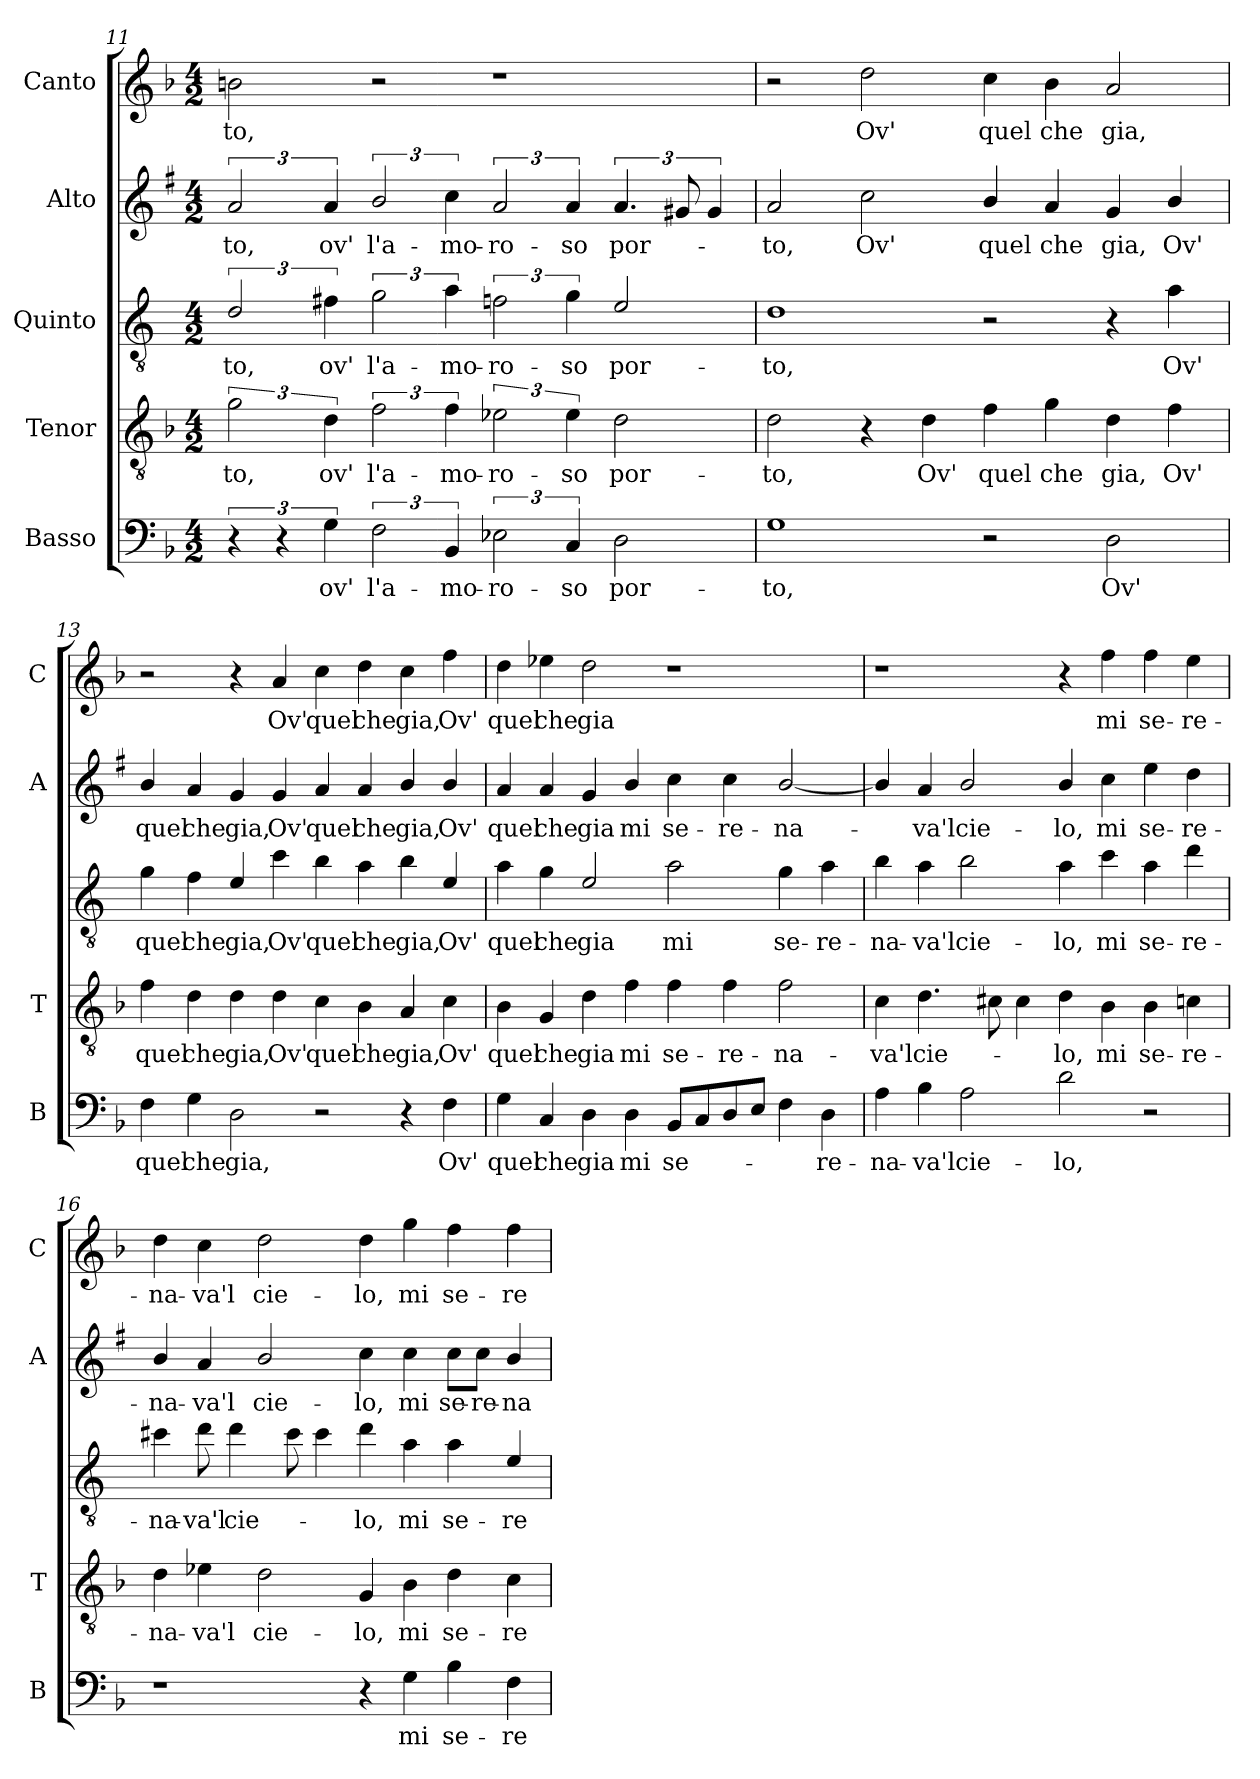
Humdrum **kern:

**kern	**text	**kern	**text	**kern	**text	**kern	**text	**kern	**text
*part5	*part5	*part4	*part4	*part3	*part3	*part2	*part2	*part1	*part1
*staff5	*staff5	*staff4	*staff4	*staff3	*staff3	*staff2	*staff2	*staff1	*staff1
*I"Basso	*	*I"Tenor	*	*I"Quinto	*	*I"Alto	*	*I"Canto	*
*I'B	*	*I'T	*	*	*	*I'A	*	*I'C	*
!!LO:PB:g=z
*clefF4	*	*clefGv2	*	*clefGv2	*	*clefG2	*	*clefG2	*
*	*	*	*	*ITrd4c7	*	*ITrd1c2	*	*	*
*k[b-]	*	*k[b-]	*	*k[b-]	*	*k[b-]	*	*k[b-]	*
*F:	*	*F:	*	*F:	*	*F:	*	*F:	*
*M4/2	*	*M4/2	*	*M4/2	*	*M4/2	*	*M4/2	*
=11	=11	=11	=11	=11	=11	=11	=11	=11	=11
!	!	!	!LO:LY:b	!	!LO:LY:b	!	!LO:LY:b	!	!LO:LY:b
6r	.	3g\	-to,	3G/	-to,	3g/	-to,	2bn\	-to,
6r	.	.	.	.	.	.	.	.	.
!	!LO:LY:b	!	!LO:LY:b	!	!LO:LY:b	!	!LO:LY:b	!	!
6G\	ov'	6d\	ov'	6Bn\	ov'	6g/	ov'	.	.
!	!LO:LY:b	!	!LO:LY:b	!	!LO:LY:b	!	!LO:LY:b	!	!
3F\	l'a-	3f\	l'a-	3c\	l'a-	3a/	l'a-	2r	.
!	!LO:LY:b	!	!LO:LY:b	!	!LO:LY:b	!	!LO:LY:b	!	!
6BB-/	-mo-	6f\	-mo-	6d\	-mo-	6b-\	-mo-	.	.
!	!LO:LY:b	!	!LO:LY:b	!	!LO:LY:b	!	!LO:LY:b	!	!
3E-X\	-ro-	3e-X\	-ro-	3B-X\	-ro-	3g/	-ro-	1r	.
!	!LO:LY:b	!	!LO:LY:b	!	!LO:LY:b	!	!LO:LY:b	!	!
6C/	-so	6e-\	-so	6c\	-so	6g/	-so	.	.
!	!LO:LY:b	!	!LO:LY:b	!	!LO:LY:b	!	!LO:LY:b	!	!
2D\	por-	2d\	por-	2A/	por-	6.g/	por-	.	.
.	.	.	.	.	.	12f#X/	.	.	.
.	.	.	.	.	.	6f#/	.	.	.
=12	=12	=12	=12	=12	=12	=12	=12	=12	=12
!	!LO:LY:b	!	!LO:LY:b	!	!LO:LY:b	!	!LO:LY:b	!	!
1G	-to,	2d\	-to,	1G	-to,	2g/	-to,	2r	.
!	!	!	!	!	!	!	!LO:LY:b	!	!LO:LY:b
.	.	4r	.	.	.	2b-\	Ov'	2dd\	Ov'
!	!	!	!LO:LY:b	!	!	!	!	!	!
.	.	4d\	Ov'	.	.	.	.	.	.
!	!	!	!LO:LY:b	!	!	!	!LO:LY:b	!	!LO:LY:b
2r	.	4f\	quel	2r	.	4a/	quel	4cc\	quel
!	!	!	!LO:LY:b	!	!	!	!LO:LY:b	!	!LO:LY:b
.	.	4g\	che	.	.	4g/	che	4b-\	che
!	!LO:LY:b	!	!LO:LY:b	!	!	!	!LO:LY:b	!	!LO:LY:b
2D\	Ov'	4d\	gia,	4r	.	4f/	gia,	2a/	gia,
!	!	!	!LO:LY:b	!	!LO:LY:b	!	!LO:LY:b	!	!
.	.	4f\	Ov'	4d\	Ov'	4a/	Ov'	.	.
=13	=13	=13	=13	=13	=13	=13	=13	=13	=13
!	!LO:LY:b	!	!LO:LY:b	!	!LO:LY:b	!	!LO:LY:b	!	!
4F\	quel	4f\	quel	4c\	quel	4a/	quel	2r	.
!	!LO:LY:b	!	!LO:LY:b	!	!LO:LY:b	!	!LO:LY:b	!	!
4G\	che	4d\	che	4B-\	che	4g/	che	.	.
!	!LO:LY:b	!	!LO:LY:b	!	!LO:LY:b	!	!LO:LY:b	!	!
2D\	gia,	4d\	gia,	4A/	gia,	4f/	gia,	4r	.
!	!	!	!LO:LY:b	!	!LO:LY:b	!	!LO:LY:b	!	!LO:LY:b
.	.	4d\	Ov'	4f\	Ov'	4f/	Ov'	4a/	Ov'
!	!	!	!LO:LY:b	!	!LO:LY:b	!	!LO:LY:b	!	!LO:LY:b
2r	.	4c\	quel	4e\	quel	4g/	quel	4cc\	quel
!	!	!	!LO:LY:b	!	!LO:LY:b	!	!LO:LY:b	!	!LO:LY:b
.	.	4B-\	che	4d\	che	4g/	che	4dd\	che
!	!	!	!LO:LY:b	!	!LO:LY:b	!	!LO:LY:b	!	!LO:LY:b
4r	.	4A/	gia,	4e\	gia,	4a/	gia,	4cc\	gia,
!	!LO:LY:b	!	!LO:LY:b	!	!LO:LY:b	!	!LO:LY:b	!	!LO:LY:b
4F\	Ov'	4c\	Ov'	4A/	Ov'	4a/	Ov'	4ff\	Ov'
!!LO:LB:g=z
=14	=14	=14	=14	=14	=14	=14	=14	=14	=14
!	!LO:LY:b	!	!LO:LY:b	!	!LO:LY:b	!	!LO:LY:b	!	!LO:LY:b
4G\	quel	4B-\	quel	4d\	quel	4g/	quel	4dd\	quel
!	!LO:LY:b	!	!LO:LY:b	!	!LO:LY:b	!	!LO:LY:b	!	!LO:LY:b
4C/	che	4G/	che	4c\	che	4g/	che	4ee-X\	che
!	!LO:LY:b	!	!LO:LY:b	!	!LO:LY:b	!	!LO:LY:b	!	!LO:LY:b
4D\	gia	4d\	gia	2A/	gia	4f/	gia	2dd\	gia
!	!LO:LY:b	!	!LO:LY:b	!	!	!	!LO:LY:b	!	!
4D\	mi	4f\	mi	.	.	4a/	mi	.	.
!	!LO:LY:b	!	!LO:LY:b	!	!LO:LY:b	!	!LO:LY:b	!	!
8BB-/L	se-	4f\	se-	2d\	mi	4b-\	se-	1r	.
8C/	.	.	.	.	.	.	.	.	.
!	!	!	!LO:LY:b	!	!	!	!LO:LY:b	!	!
8D/	.	4f\	-re-	.	.	4b-\	-re-	.	.
8E/J	.	.	.	.	.	.	.	.	.
!	!	!	!LO:LY:b	!	!LO:LY:b	!	!LO:LY:b	!	!
4F\	.	2f\	-na-	4c\	se-	[2a/	-na-	.	.
!	!LO:LY:b	!	!	!	!LO:LY:b	!	!	!	!
4D\	-re-	.	.	4d\	-re-	.	.	.	.
=15	=15	=15	=15	=15	=15	=15	=15	=15	=15
!	!LO:LY:b	!	!LO:LY:b	!	!LO:LY:b	!	!	!	!
4A\	-na-	4c\	-va'l	4e\	-na-	4a/]	.	1r	.
!	!LO:LY:b	!	!LO:LY:b	!	!LO:LY:b	!	!LO:LY:b	!	!
4B-\	-va'l	4.d\	cie-	4d\	-va'l	4g/	-va'l	.	.
!	!LO:LY:b	!	!	!	!LO:LY:b	!	!LO:LY:b	!	!
2A\	cie-	.	.	2e\	cie-	2a/	cie-	.	.
.	.	8c#X\	.	.	.	.	.	.	.
.	.	4c#\	.	.	.	.	.	.	.
!	!LO:LY:b	!	!LO:LY:b	!	!LO:LY:b	!	!LO:LY:b	!	!
2d\	-lo,	4d\	-lo,	4d\	-lo,	4a/	-lo,	4r	.
!	!	!	!LO:LY:b	!	!LO:LY:b	!	!LO:LY:b	!	!LO:LY:b
.	.	4B-\	mi	4f\	mi	4b-\	mi	4ff\	mi
!	!	!	!LO:LY:b	!	!LO:LY:b	!	!LO:LY:b	!	!LO:LY:b
2r	.	4B-\	se-	4d\	se-	4dd\	se-	4ff\	se-
!	!	!	!LO:LY:b	!	!LO:LY:b	!	!LO:LY:b	!	!LO:LY:b
.	.	4cn\	-re-	4g\	-re-	4cc\	-re-	4ee\	-re-
=16	=16	=16	=16	=16	=16	=16	=16	=16	=16
!	!	!	!LO:LY:b	!	!LO:LY:b	!	!LO:LY:b	!	!LO:LY:b
1r	.	4d\	-na-	4f#X\	-na-	4a/	-na-	4dd\	-na-
!	!	!	!LO:LY:b	!	!LO:LY:b	!	!LO:LY:b	!	!LO:LY:b
.	.	4e-X\	-va'l	8g\	-va'l	4g/	-va'l	4cc\	-va'l
!	!	!	!	!	!LO:LY:b	!	!	!	!
.	.	.	.	4g\	cie-	.	.	.	.
!	!	!	!LO:LY:b	!	!	!	!LO:LY:b	!	!LO:LY:b
.	.	2d\	cie-	.	.	2a/	cie-	2dd\	cie-
.	.	.	.	8f#\	.	.	.	.	.
.	.	.	.	4f#\	.	.	.	.	.
!	!	!	!LO:LY:b	!	!LO:LY:b	!	!LO:LY:b	!	!LO:LY:b
4r	.	4G/	-lo,	4g\	-lo,	4b-\	-lo,	4dd\	-lo,
!	!LO:LY:b	!	!LO:LY:b	!	!LO:LY:b	!	!LO:LY:b	!	!LO:LY:b
4G\	mi	4B-\	mi	4d\	mi	4b-\	mi	4gg\	mi
!	!LO:LY:b	!	!LO:LY:b	!	!LO:LY:b	!	!LO:LY:b	!	!LO:LY:b
4B-\	se-	4d\	se-	4d\	se-	8b-\L	se-	4ff\	se-
!	!	!	!	!	!	!	!LO:LY:b	!	!
.	.	.	.	.	.	8b-\J	-re-	.	.
!	!LO:LY:b	!	!LO:LY:b	!	!LO:LY:b	!	!LO:LY:b	!	!LO:LY:b
4F\	-re-	4c\	-re-	4A/	-re-	4a/	-na-	4ff\	-re-
=	=	=	=	=	=	=	=	=	=
*-	*-	*-	*-	*-	*-	*-	*-	*-	*-
